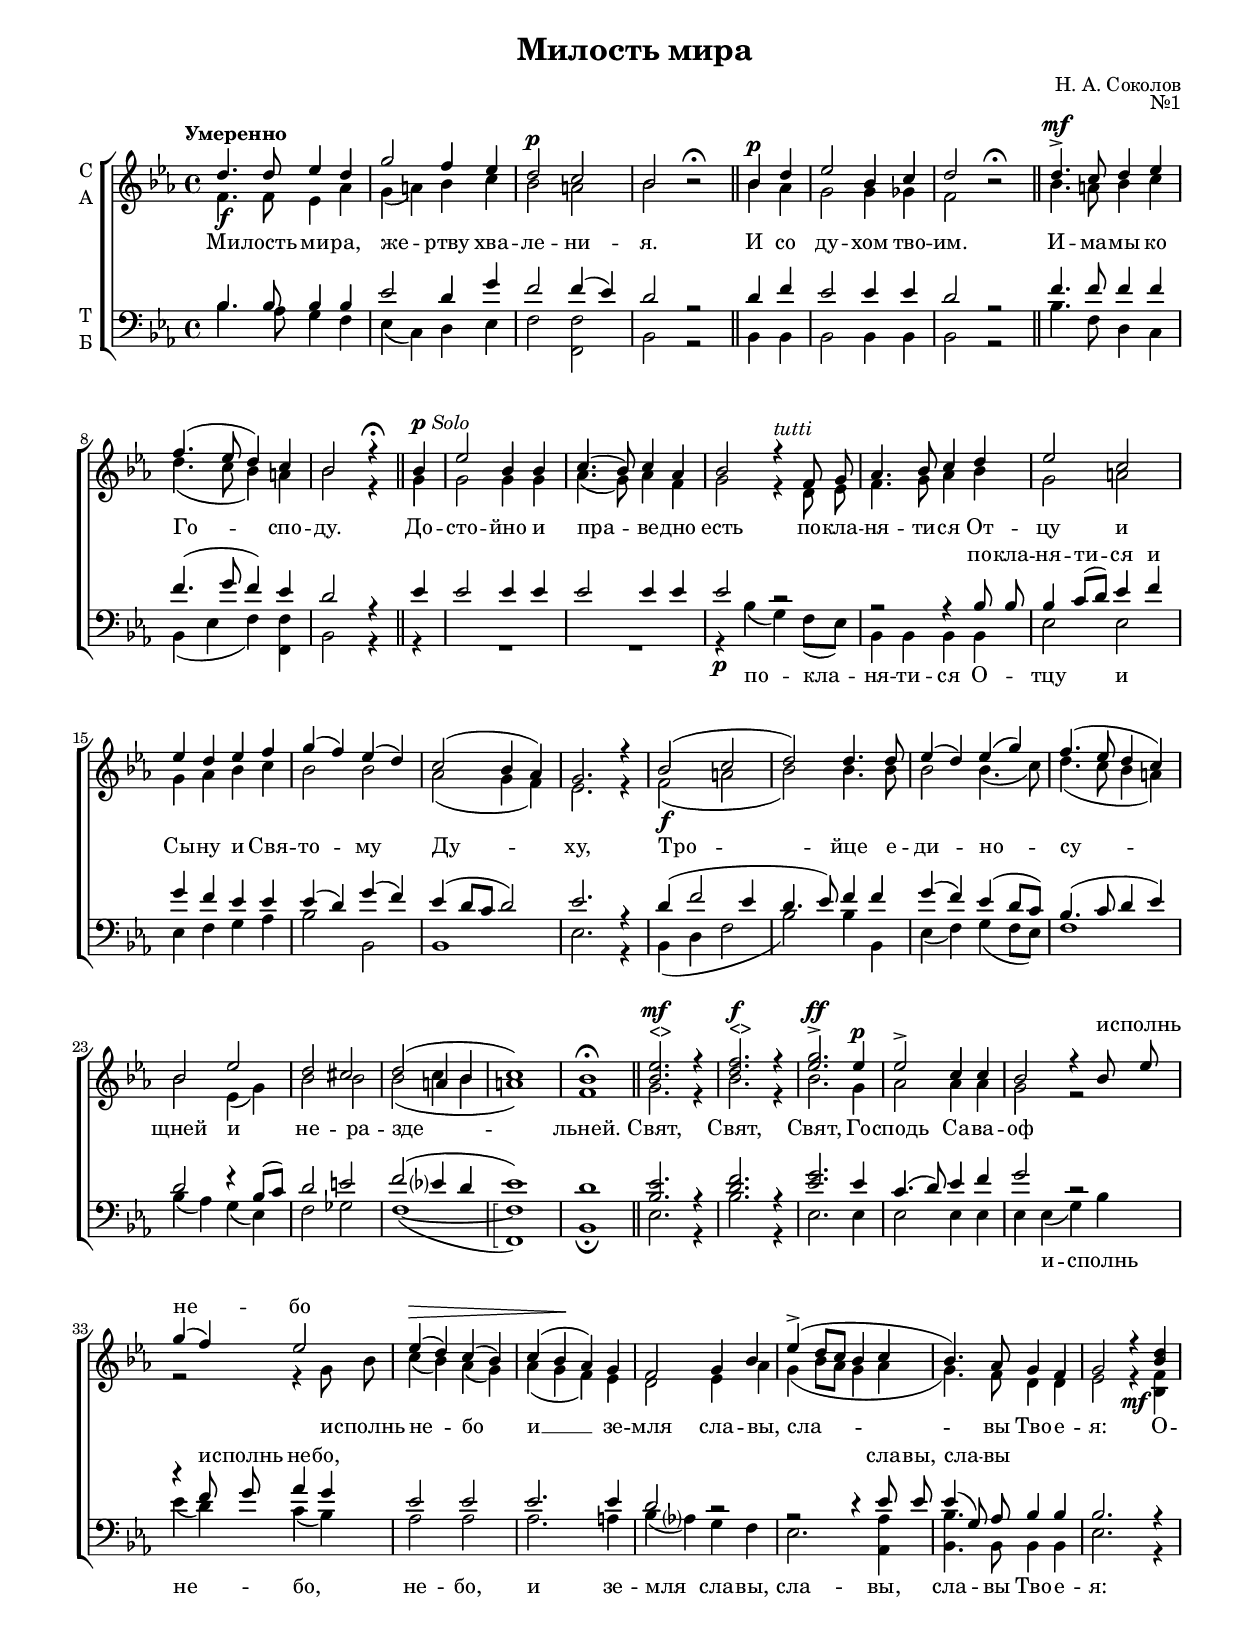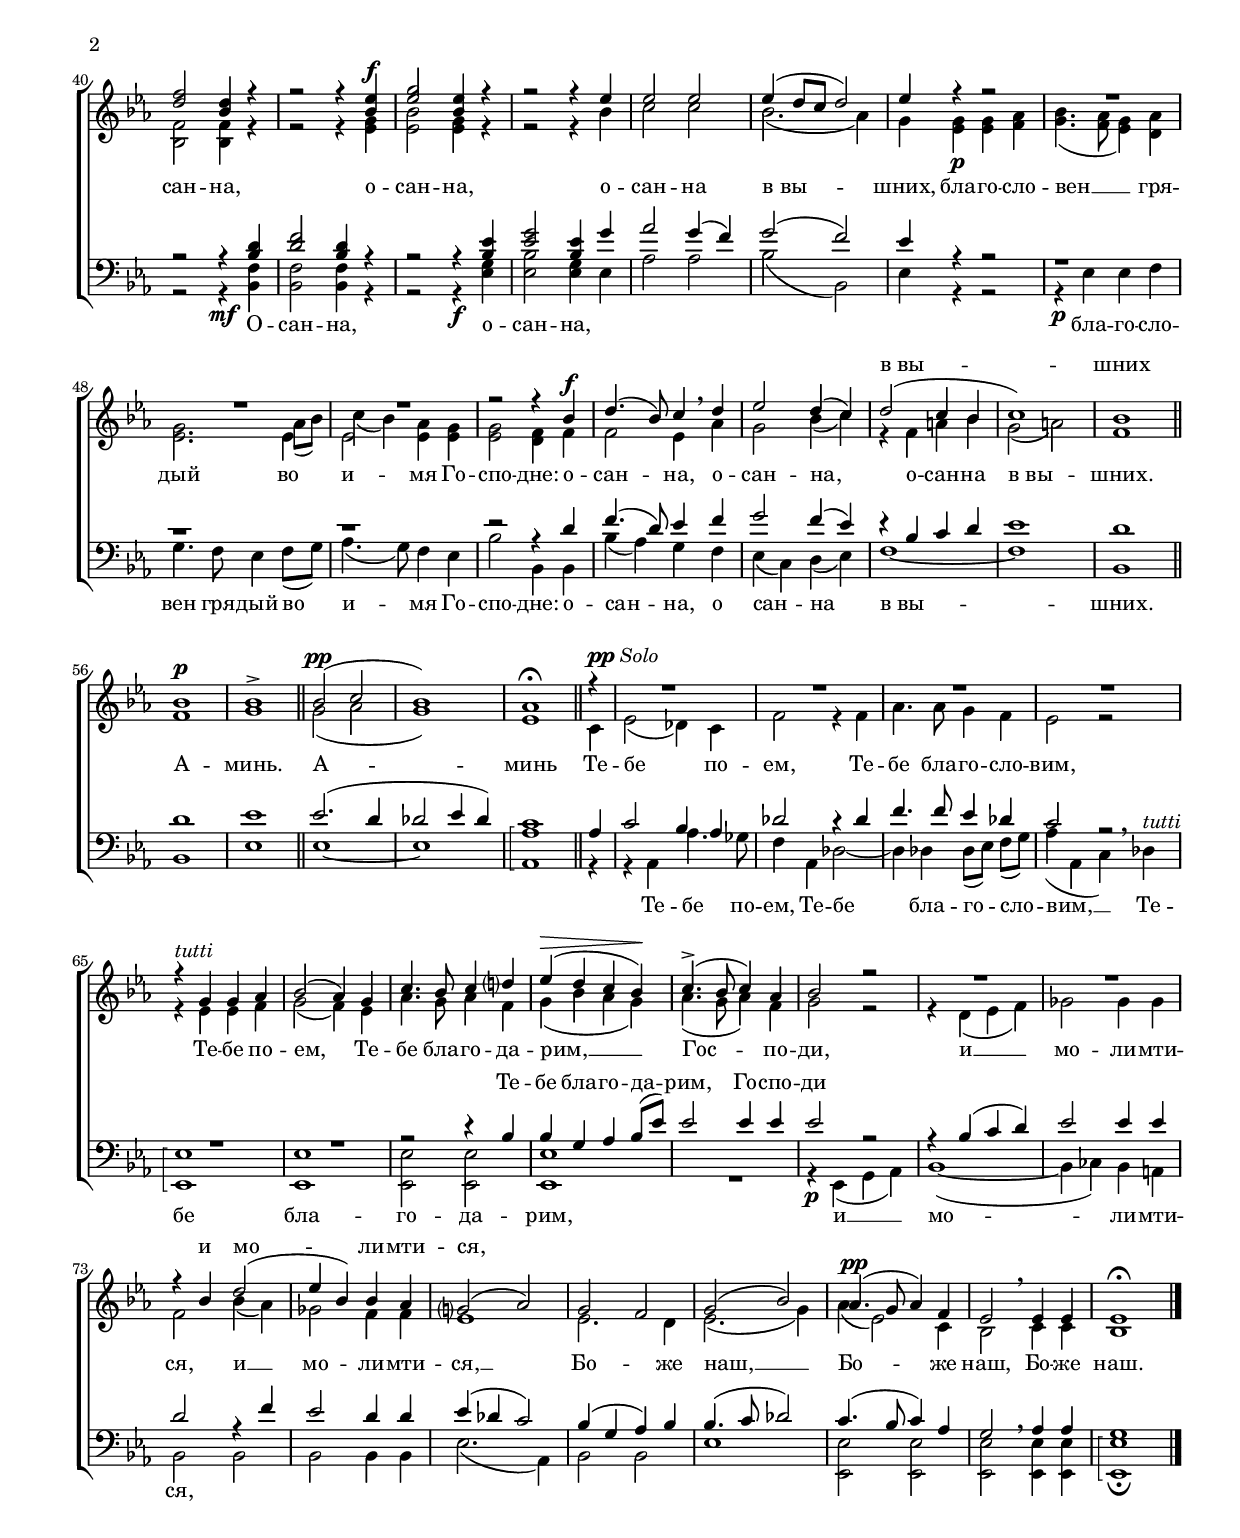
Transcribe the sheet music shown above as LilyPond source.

\version "2.18.2"

% закомментируйте строку ниже, чтобы получался pdf с навигацией
#(ly:set-option 'point-and-click #f)
#(ly:set-option 'midi-extension "mid")
#(set-default-paper-size "a4")
#(set-global-staff-size 17)

% 9.12.2025 поправил отчество И. на А.

\header {
  title = "Милость мира"
  composer = "Н. А. Соколов"
  opus = "№1"
  % Удалить строку версии LilyPond 
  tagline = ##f
}

\paper {
  top-margin = 15
  left-margin = 15
  right-margin = 10
  bottom-margin = 15
  indent = 4
  %ragged-bottom = ##f
  %ragged-last-bottom = ##f
}

global = {
  \key es \major
  \time 4/4
  \tempo "Умеренно"
  \autoBeamOff
}

abr = { \break }
abr = {}

% once place text markup below dynamic
swp = \once \override TextScript.outside-staff-priority = #1

soprano = \relative c'' {
  \global
  d4.\f d8 es4 d |
  g2 f4 es |
  \dynamicUp d2\p c |
  bes bes\rest\fermata \bar "||" |
  \cadenzaOn bes4\p d \cadenzaOff \bar "|" |
  es2 bes4 c |
  d2 bes\rest\fermata \bar "||" \abr
  
  d4.->\mf c8 d4 es |
  f4.( es8 d4) c |
  bes2 r4\fermata \bar "||" bes4^\markup{\dynamic p \italic Solo }
  es2 bes4 bes |
  c4.( bes8) c4 as |
  bes2 r4^\markup\italic tutti f8 g | \abr
  
  as4. bes8 c4 d |
  es2 c |
  es4 d es f |
  g( f) es( d) |
  c2( bes4 as) |
  g2. r4 |
  \dynamicDown bes2(\f c | \abr
  
  d2) d4. d8 |
  es4( d) es( g) |
  f4.( es8 d4 c) |
  bes2 es |
  d cis |
  d( a4 bes |
  c1) |
  bes1\fermata \bar "||" \abr
  
  \dynamicUp
  \swp <bes es>2.^"<>"\mf r4 |
  \swp <d f>2.^"<>"\f r4 |
  <es g>2.\ff^> es4\p |
  es2-> c4 c |
  bes2 r4 bes8 es |
  g4( f) es2 |
  es4\>( d) c( bes) | \abr
  
  c4( bes\! as) g |
  f2 g4 bes |
  es->( d8[ c] bes4 c |
  bes4.) as8 g4 f |
  g2 r4 <bes d> |
  <d f>2 <bes d>4 r \abr
  
  r2 r4 <bes es>\f |
  <es g>2 <bes es>4 r |
  r2 r4 es |
  es2 es |
  es4( d8[ c] d2) |
  es4 r r2 |
  R1 | \abr
  
  R1 |
  R1 |
  r2 r4 bes\f |
  d4.( bes8) c4 d |
  es2 d4( c) |
  d2( c4 bes | \abr
  
  c1) |
  bes |
  bes\p |
  bes-> |
  bes2(\pp c |
  bes1) |
  as\fermata |
  r4^\markup{\dynamic pp \italic Solo }
  R1 \abr
  
  R1 |
  R1 |
  R1 |
  r4^\markup\italic tutti g g as |
  bes2( as4) g |
  c4. bes8 c4 d? | \abr
  
  es4(\> d c bes)\! |
  c4.(-> bes8 c4) as |
  bes2 r |
  R1 |
  R1 |
  r4 bes4 d2( | \abr
  
  es4 bes) bes as |
  g?2( as) |
  g f |
  g( bes) |
  as4.(\pp g8 as4) f |
  es2 es4 es |
  es1\fermata
  %soprano
}

alto = \relative c' {
  \global
  f4. f8 es4 as |
  g( a) bes c |
  bes2 a |
  bes2 s \bar "||"
  \cadenzaOn bes4 as \cadenzaOff \bar "|"
  g2 g4 ges |
  f2 s \bar "||"
  
  bes4. a8 bes4 c |
  d4.( c8 bes4) a |
  bes2 r4 \bar "||" g4 |
  g2 g4 g |
  as4.( g8) as4 f |
  g2 r4 d8 es | \abr
  
  f4. g8 as4 bes |
  g2 a |
  g4 as bes c |
  bes2 bes |
  as( g4 f) |
  es2. r4 |
  f2( a \abr
  
  bes2) bes4. bes8 |
  bes2 bes4.( c8) |
  d4.( c8 bes4 a) |
  bes2 es,4( g) |
  bes2 bes |
  bes( c4 bes |
  a1) |
  f1 \bar "||" \abr
  
  g2. r4 |
  bes2. r4 |
  bes2. g4 |
  as2 as4 as |
  g2 r |
  r r4 g8 bes |
  c4( bes) as( g) | \abr
  
  as4( g f) es |
  d2 es4 as |
  g( bes8[ as] g4 as |
  g4.) f8 d4 d |
  es2 r4\mf <bes f'>4 |
  q2 q4 r4 | \abr
  
  r2 r4 <es g> |
  <es bes'>2 <es g>4 r |
  r2 r4 bes' |
  c2 c |
  bes2.( as4) |
  g <es g>\p q <f as> |
  <g bes>4.( <f as>8 <es g>4) <d as'> | \abr
  
  <es g>2. << { \voiceFour es4 | es2 } \new Voice { \voiceTwo as8[( bes]) |
              c4( bes) } >> <es, as>4 <es g> |
  q2 <d f>4 f |
  f2 es4 \breathe as4 |
  g2 bes4( c) |
  r4 f, a bes | \abr
  
  g2( a) |
  f1 |
  f |
  g |
  g2( as |
  g1) |
  es |
  c4 |
  es2( des4) c | \abr
  
  f2 r4 f |
  as4. as8 g4 f |
  es2 r |
  r4 es es f |
  g2( f4) es |
  as4. g8 as4 f | \abr
  
  g4( bes as g) |
  as4.( g8 as4) f |
  g2 r |
  r4 d( es f) |
  ges2 ges4 ges |
  f2 bes4( as) | \abr
  
  ges2 f4 f |
  es1 |
  es2. d4 |
  es2.( g4) |
  as4( es2) c4 |
  bes2 \breathe c4 c |
  bes1
  %alt
}

tenor = \relative c' {
  \global
  bes4. bes8 bes4 bes |
  es2 d4 g |
  f2 f4( es) |
  d2 r \bar "||"
  \cadenzaOn d4 f \cadenzaOff \bar "|"
  es2 es4 es |
  d2 r \bar "||"
  
  f4. f8 f4 f |
  f4.( g8 f4) es |
  d2 r4 \bar "||" es4 |
  es2 es4 es |
  es2 es4 es |
  es2 r | \abr
  
  r2 r4 bes8 bes |
  bes4 c8[( d]) es4 f |
  g f es es |
  es( d) g( f) |
  es( d8[ c] d2) |
  es2. r4 |
  d4( f2 es4 | \abr
  
  d4. es8) f4 f |
  g( f) es( d8[ c]) |
  bes4.( c8 d4 es) |
  d2 r4 bes8[( c]) |
  d2 e |
  f( es?4 d |
  es1) |
  d | \bar "||" \abr
  
  <bes es>2. r4 |
  <d f>2. r4 |
  <es g>2. es4 |
  c4.( d8) es4 f |
  g2 r |
  r4 f8 g as4 g |
  es2 es | \abr
  
  es2. es4 |
  d2 r |
  r r4 es8 es8 |
  es4( g,8) as bes4 bes |
  bes2. r4 |
  r2 r4 <bes d>4 \abr
  
  <d f>2 <bes d>4 r |
  r2 r4 <bes es> |
  <es g>2 <bes es>4 g' |
  as2 g4( f) |
  g2( f) |
  es4 r r2 |
  r1 | \abr
  
  r1 |
  r1 |
  r2 r4 d |
  f4.( d8) es4 f |
  g2 f4( es) |
  r4 bes c d | \abr
  
  es1 |
  d |
  d |
  es |
  es2.( d4 |
  des2 es4 des) |
  c1 |
  as4 |
  c2 bes4 as | \abr
  
  des2 r4 des |
  f4. f8 es4 des |
  c2 r |
  R1 |
  R1 |
  r2 r4 bes | \abr
  
  bes4 g as bes8[( es]) |
  es2 es4 es |
  es2 r |
  r4 bes( c d) |
  es2 es4 es |
  d2 r4 f | \abr
  
  es2 d4 d |
  es( des c2) |
  bes4( g as) bes |
  bes4.( c8 des2) |
  c4.( bes8 c4) as |
  g2 as4 as |
  g1
  %tenor
}

bass = \relative c' {
  \global
  bes4. as8 g4 f |
  es( c) d es |
  f2 <f f,> |
  bes,2 r |
  \cadenzaOn bes4 bes \cadenzaOff \bar "|"
  bes2 bes4 bes |
  bes2 r \bar "||" \abr
  
  bes'4. f8 d4 c |
  bes( es f) <f f,> |
  bes,2 r4 \bar "||" r4 |
  R1*2 |
  r4\p bes'4( g) f8[( es]) |
  
  bes4 bes bes bes |
  es2 es |
  es4 f g as |
  bes2 bes, |
  bes1 |
  es2. r4 |
  bes4( d f2 | \abr
  
  bes2) bes4 bes, |
  es4( f) g4( f8[ es]) |
  f1 |
  bes4( as) g( es) |
  f2 ges |
  f1(~ |
  \arpeggioBracket <f f,>\arpeggio) |
  bes,1 \fermata \bar "||" \abr
  
  es2. r4 |
  bes'2. r4 |
  es,2. es4 |
  es2 es4 es |
  es es( g) bes |
  es( d) c( bes) |
  as2 as | \abr
  
  as2. a4 |
  bes4( as?) g f |
  es2. <as, as'>4 |
  <bes bes'>4. bes8 bes4 bes |
  es2. r4 |
  r2 r4\mf <bes f'>4 | \abr
  
  q2 q4 r |
  r2 r4\f <es g> |
  <es bes'>2 <es g>4 es |
  as2 as |
  bes( bes,) |
  es4 r r2 |
  r4\p es4 es f | \abr
  
  g4. f8 es4 f8[( g]) |
  as4.( g8) f4 es |
  bes'2 bes,4 bes |
  bes'4( as) g f |
  es( c) d( es) |
  f1~ | \abr
  
  f | 
  bes, | \bar "||"
  bes |
  es | \bar "||"
  es~ |
  es |
  <as, as'>\arpeggio | \bar "||"
  \cadenzaOn r4 \bar "|" \cadenzaOff
  r as as'4. ges8 | \abr
  
  f4 as, des2~ |
  des4 des des8[( es]) f[( g]) |
  as4( as, c) \breathe des^\markup\italic tutti |
  <es es,>1\arpeggio |
  q |
  q2 q2 | \abr
  
  q1 |
  R1 |
  r4\p es,( g as ) |
  bes1~( |
  bes4 ces) bes a |
  bes2 bes | \abr
  
  bes2 bes4 bes |
  es2.( as,4) |
  bes2 bes |
  es1 |
  <es es,>2 q |
  q \breathe q4 q4 |
  q1\arpeggio\fermata \bar "|."
}

verse = \lyricmode {
  \repeat unfold 67 \skip 1
  и -- сполнь не -- бо
  \repeat unfold 29 \skip 1
  в_вы -- шних
    \repeat unfold 17 \skip 1
    и мо -- ли -- мти -- ся,
}



versealto = \lyricmode {
  Ми -- лость ми -- ра, же -- ртву хва -- ле -- ни -- я. И со ду -- хом тво -- им.
  И -- ма -- мы ко Го -- спо -- ду. До -- сто -- йно и пра -- ве -- дно есть
  по -- кла -- ня -- ти -- ся От -- цу и Сы -- ну и Свя -- то -- му Ду -- ху,
  Тро -- йце е -- ди -- но -- су -- щней и не -- ра -- зде -- льней.
  Свят, Свят, Свят, Го -- сподь Са -- ва -- оф и -- сполнь не -- бо
  и __ зе -- мля сла -- вы, сла -- вы Тво -- е -- я:
  О -- сан -- на, о -- сан -- на, о -- сан -- на в_вы -- шних, 
  бла -- го -- сло -- вен __ гря -- дый во и -- мя Го -- спо -- дне:
  о -- сан -- на, о -- сан -- на, о -- сан -- на в_вы -- шних. А -- минь. А -- минь
  Те -- бе по -- ем, Те -- бе бла -- го -- сло -- вим, 
  Те -- бе по -- ем, Те -- бе бла -- го -- да -- рим, __
  Гос -- по -- ди, и __ мо -- ли -- мти -- ся, 
  и __ мо -- ли -- мти -- ся, __ Бо -- же наш, __ Бо -- же наш, Бо -- же наш.
}

versetenor = \lyricmode {
  \repeat unfold 31 \skip 1
  по -- кла -- ня -- ти -- ся  и
  \repeat unfold 28 \skip 1
  и -- сполнь не -- бо,
  \repeat unfold 5 \skip 1
   сла -- вы, сла -- вы
  \repeat unfold 40 \skip 1
  Те -- бе бла -- го -- да -- рим, Го -- спо -- ди

}

versebass = \lyricmode {
  \repeat unfold 23 \skip 1
  по -- кла -- ня -- ти -- ся О -- тцу и
  \repeat unfold 28 \skip 1
  и -- сполнь не -- бо, не -- бо,
  и зе -- мля сла -- вы, сла -- вы, сла -- вы Тво -- е -- я:
  О -- сан -- на, о -- сан -- на, 
  \repeat unfold 5 \skip 1
  бла -- го -- сло -- вен гря -- дый во и -- мя Го -- спо -- дне:
  о -- сан -- на, о сан -- на в_вы -- шних.
  \repeat unfold 4 \skip 1
  Те -- бе по -- ем, Те -- бе бла -- го -- сло -- вим, __
  Те -- бе бла -- го -- да -- рим,
  и __ мо -- ли -- мти -- ся, 
}

\score {
  \new ChoirStaff <<
    \new Staff = "sa" \with {
      midiInstrument = "choir aahs"
      instrumentName = \markup \center-column { "С" "А" }
    } <<
      \new Voice = "soprano" { \voiceOne \soprano }
      \new Voice = "alto" { \voiceTwo \alto }
    >>
    \new Lyrics \with {
      alignAboveContext = "sa"
    } \lyricsto "soprano" \verse
    \new Lyrics \lyricsto "alto" \versealto
    \new Staff = "tb" \with {
      midiInstrument = "choir aahs"
      instrumentName = \markup \center-column { "Т" "Б" }
    } <<
      \clef bass
      \new Voice = "tenor" { \voiceOne \tenor }
      \new Voice = "bass" { \voiceTwo \bass }
    >>
    \new Lyrics \with {
      alignAboveContext = "tb"
    } \lyricsto "tenor" \versetenor
    \new Lyrics \lyricsto "bass" \versebass

  >>
  \layout { }
  \midi {
    \tempo 4=100
  }
}
